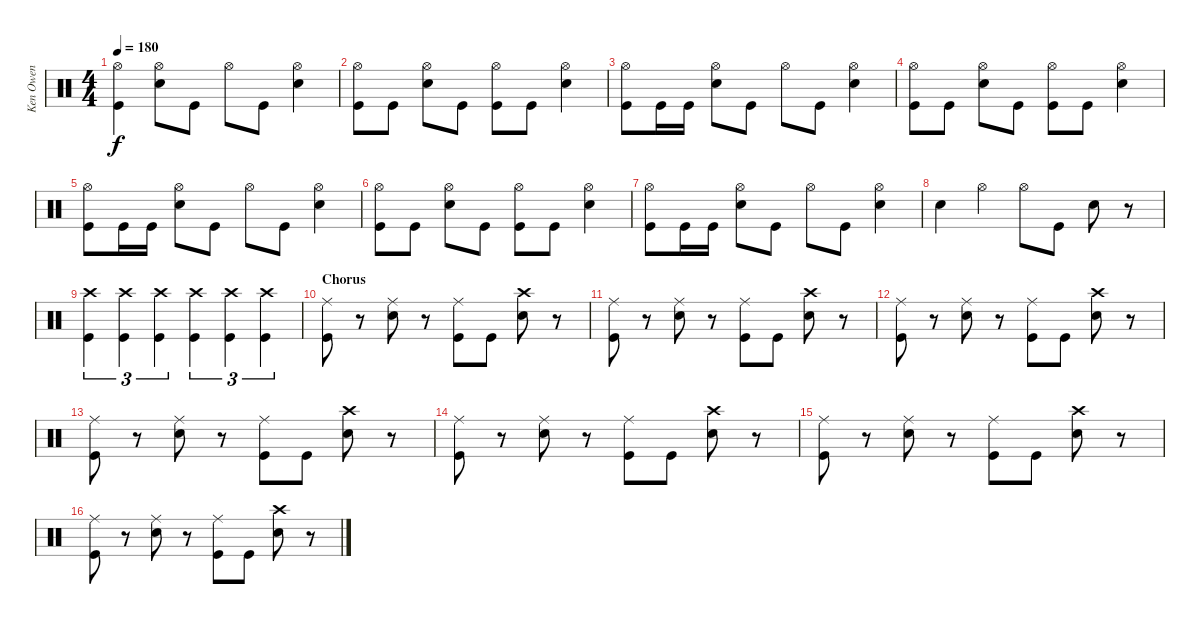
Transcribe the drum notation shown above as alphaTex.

\track ("Ken Owen" "Ken Owen") {instrument percussion}
\staff {score}
\articulation defaults
\ts (4 4)
\tempo 180
\clef neutral
\ks c
("Hi-Hat (open)" "Kick (hit)").4{dy f} ("Hi-Hat (open)" "Snare (hit) 2").8 "Kick (hit)".8 "Hi-Hat (open)".8 "Kick (hit)".8 ("Hi-Hat (open)" "Snare (hit) 2").4 |
("Hi-Hat (open)" "Kick (hit)").8 "Kick (hit)".8 ("Hi-Hat (open)" "Snare (hit) 2").8 "Kick (hit)".8 ("Hi-Hat (open)" "Kick (hit)").8 "Kick (hit)".8 ("Hi-Hat (open)" "Snare (hit) 2").4 |
("Hi-Hat (open)" "Kick (hit)").8 "Kick (hit)".16 "Kick (hit)".16 ("Hi-Hat (open)" "Snare (hit) 2").8 "Kick (hit)".8 "Hi-Hat (open)".8 "Kick (hit)".8 ("Hi-Hat (open)" "Snare (hit) 2").4 |
("Hi-Hat (open)" "Kick (hit)").8 "Kick (hit)".8 ("Hi-Hat (open)" "Snare (hit) 2").8 "Kick (hit)".8 ("Hi-Hat (open)" "Kick (hit)").8 "Kick (hit)".8 ("Hi-Hat (open)" "Snare (hit) 2").4 |
("Hi-Hat (open)" "Kick (hit)").8 "Kick (hit)".16 "Kick (hit)".16 ("Hi-Hat (open)" "Snare (hit) 2").8 "Kick (hit)".8 "Hi-Hat (open)".8 "Kick (hit)".8 ("Hi-Hat (open)" "Snare (hit) 2").4 |
("Hi-Hat (open)" "Kick (hit)").8 "Kick (hit)".8 ("Hi-Hat (open)" "Snare (hit) 2").8 "Kick (hit)".8 ("Hi-Hat (open)" "Kick (hit)").8 "Kick (hit)".8 ("Hi-Hat (open)" "Snare (hit) 2").4 |
("Hi-Hat (open)" "Kick (hit)").8 "Kick (hit)".16 "Kick (hit)".16 ("Hi-Hat (open)" "Snare (hit) 2").8 "Kick (hit)".8 "Hi-Hat (open)".8 "Kick (hit)".8 ("Hi-Hat (open)" "Snare (hit) 2").4 |
"Snare (hit) 2".4 "Hi-Hat (open)".4 "Hi-Hat (open)".8 "Kick (hit)".8 "Snare (hit) 2".8 r.8 |
("Crash high (hit)" "Kick (hit)").4{tu (3 2)} ("Crash high (hit)" "Kick (hit)").4{tu (3 2)} ("Crash high (hit)" "Kick (hit)").4{tu (3 2)} ("Crash high (hit)" "Kick (hit)").4{tu (3 2)} ("Crash high (hit)" "Kick (hit)").4{tu (3 2)} ("Crash high (hit)" "Kick (hit)").4{tu (3 2)} |
\section ("" "Chorus")
("Ride (middle)" "Kick (hit)").8 r.8 ("Ride (middle)" "Snare (hit) 2").8 r.8 ("Ride (middle)" "Kick (hit)").8 "Kick (hit)".8 ("Crash high (hit)" "Snare (hit) 2").8 r.8 |
("Ride (middle)" "Kick (hit)").8 r.8 ("Ride (middle)" "Snare (hit) 2").8 r.8 ("Ride (middle)" "Kick (hit)").8 "Kick (hit)".8 ("Crash high (hit)" "Snare (hit) 2").8 r.8 |
("Ride (middle)" "Kick (hit)").8 r.8 ("Ride (middle)" "Snare (hit) 2").8 r.8 ("Ride (middle)" "Kick (hit)").8 "Kick (hit)".8 ("Crash high (hit)" "Snare (hit) 2").8 r.8 |
("Ride (middle)" "Kick (hit)").8 r.8 ("Ride (middle)" "Snare (hit) 2").8 r.8 ("Ride (middle)" "Kick (hit)").8 "Kick (hit)".8 ("Crash high (hit)" "Snare (hit) 2").8 r.8 |
("Ride (middle)" "Kick (hit)").8 r.8 ("Ride (middle)" "Snare (hit) 2").8 r.8 ("Ride (middle)" "Kick (hit)").8 "Kick (hit)".8 ("Crash high (hit)" "Snare (hit) 2").8 r.8 |
("Ride (middle)" "Kick (hit)").8 r.8 ("Ride (middle)" "Snare (hit) 2").8 r.8 ("Ride (middle)" "Kick (hit)").8 "Kick (hit)".8 ("Crash high (hit)" "Snare (hit) 2").8 r.8 |
("Ride (middle)" "Kick (hit)").8 r.8 ("Ride (middle)" "Snare (hit) 2").8 r.8 ("Ride (middle)" "Kick (hit)").8 "Kick (hit)".8 ("Crash high (hit)" "Snare (hit) 2").8 r.8
